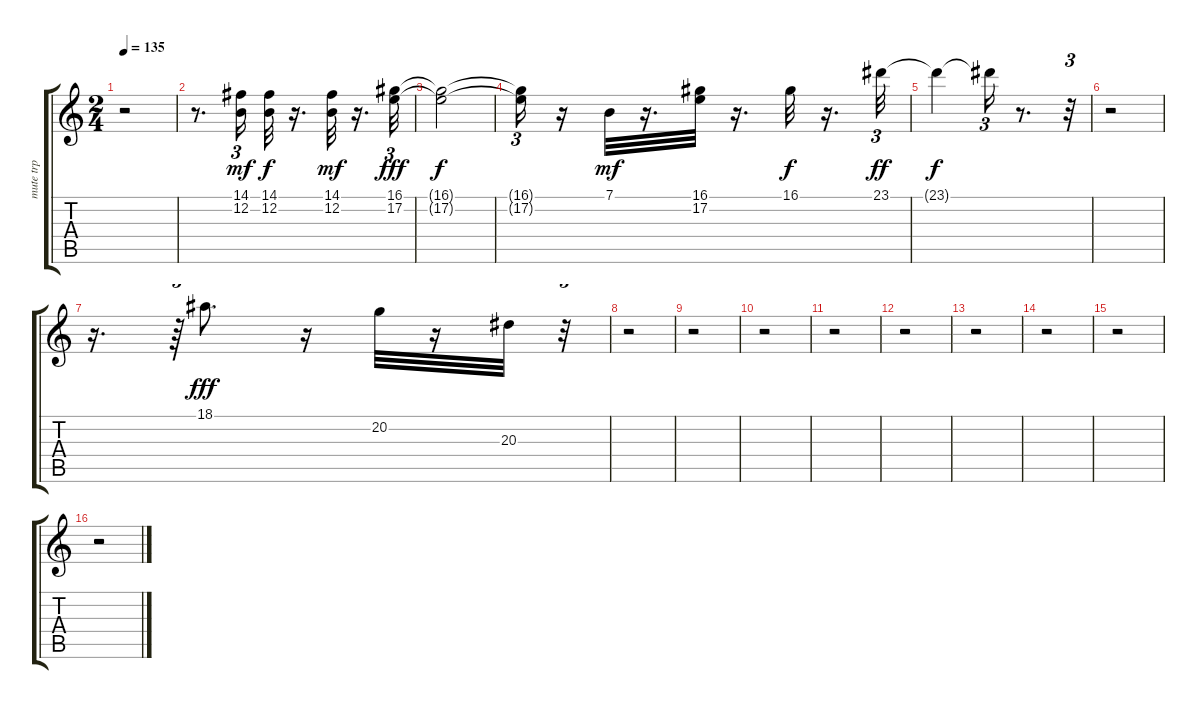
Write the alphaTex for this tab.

\track ("mute trp" "mute trp") {instrument mutedtrumpet}
\staff {score tabs}
\tuning (E4 B3 G3 D3 A2 E2) {hide}
\ts (2 4)
\tempo 135
\clef g2
\ks c
r.2{dy f} |
r.8{d} (14.1 12.2).16{tu (3 2) dy mf} (14.1 12.2).32{dy f} r.16{d} (14.1 12.2).32{dy mf} r.16{d} (16.1 17.2).32{tu (3 2) dy fff} |
(16.1{t} 17.2{t}).2{dy f} |
(16.1{t} 17.2{t}).16{tu (3 2)} r.16 7.1.32{dy mf} r.16{d} (16.1 17.2).32 r.16{d} 16.1.32{dy f} r.16{d} 23.1.32{tu (3 2) dy ff} |
23.1{t}.4{dy f} 23.1{t}.16{tu (3 2)} r.8{d} r.32{tu (3 2)} |
r.2 |
r.16{d} r.64{tu (3 2)} 18.1.8{d dy fff} r.16 20.2.32 r.16 20.3.32 r.32{tu (3 2)} |
r.2 |
r.2 |
r.2 |
r.2 |
r.2 |
r.2 |
r.2 |
r.2 |
r.2
